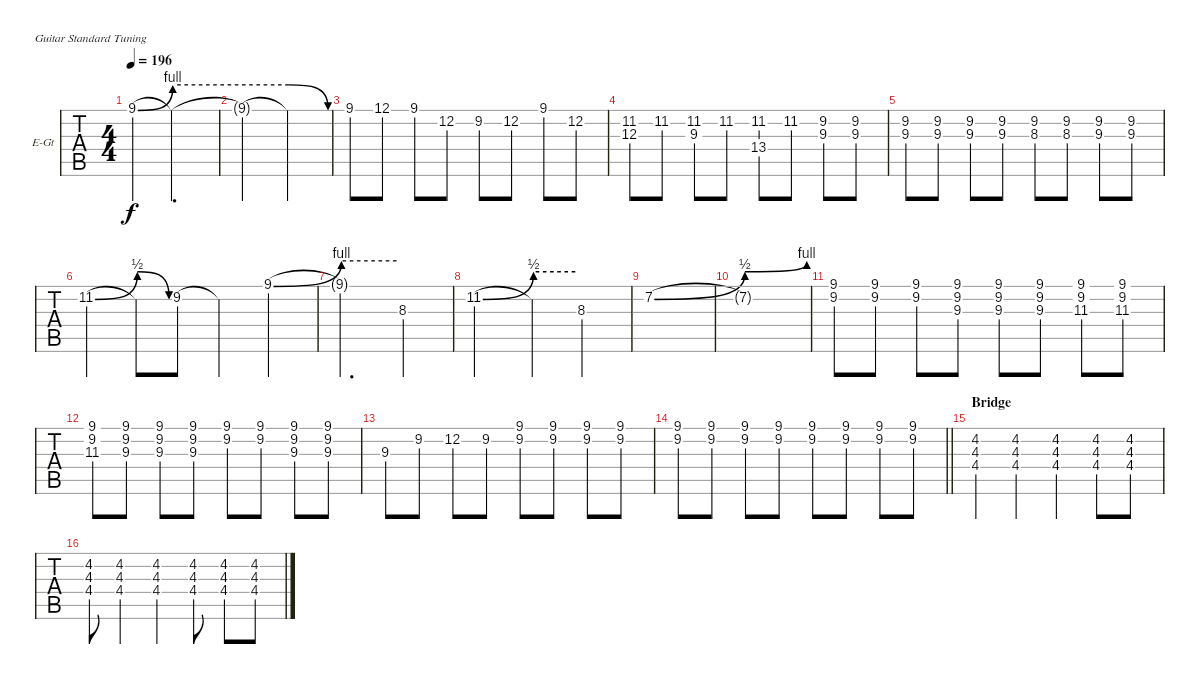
\bracketExtendMode groupsimilarinstruments
\firstSystemTrackNameOrientation horizontal
\otherSystemsTrackNameOrientation horizontal
\track ("Nick" "E-Gt") {instrument distortionguitar}
\staff {tabs}
\tuning (E4 B3 G3 D3 A2 E2)
\ts (4 4)
\tempo 196
\clef g2
\ks c
9.1{be (bend 0 0 60 4) hac}.4{dy f} 9.1{be (hold 0 4 60 4) t}.2{d} |
9.1{t}.2 9.1{be (prebendrelease 0 4 60 0) t}.2 |
9.1.8 12.1.8 9.1.8 12.2.8 9.2.8 12.2.8 9.1.8 12.2.8 |
(11.2 12.3).8 11.2.8 (11.2 9.3).8 11.2.8 (11.2 13.4).8 11.2.8 (9.2 9.3).8 (9.2 9.3).8 |
(9.2 9.3).8 (9.2 9.3).8 (9.2 9.3).8 (9.2 9.3).8 (9.2 8.3).8 (9.2 8.3).8 (9.2 9.3).8 (9.2 9.3).8 |
11.2{be (bend 0 0 60 2)}.4 11.2{be (release 0 2 60 0) t}.8 9.2.8 9.2{t}.4 9.1{be (bend 0 0 60 4)}.4 |
9.1{be (hold 0 4 60 4) t}.2{d} 8.3.4 |
11.2{be (bend 0 0 60 2)}.2 11.2{be (hold 0 2 60 2) t}.4 8.3.4 |
7.2{be (bend 0 0 60 2) hac}.1 |
7.2{be (bend 0 2 60 4) t}.1 |
(9.1 9.2).8 (9.1 9.2).8 (9.1 9.2).8 (9.1 9.2 9.3).8 (9.1 9.2 9.3).8 (9.1 9.2 9.3).8 (9.1 9.2 11.3).8 (9.1 9.2 11.3).8 |
(9.1 9.2 11.3).8 (9.1 9.2 9.3).8 (9.1 9.2 9.3).8 (9.1 9.2 9.3).8 (9.1 9.2).8 (9.1 9.2).8 (9.1 9.2 9.3).8 (9.1 9.2 9.3).8 |
9.3.8 9.2.8 12.2.8 9.2.8 (9.1 9.2).8 (9.1 9.2).8 (9.1 9.2).8 (9.1 9.2).8 |
\barLineRight lightlight
(9.1 9.2).8 (9.1 9.2).8 (9.1 9.2).8 (9.1 9.2).8 (9.1 9.2).8 (9.1 9.2).8 (9.1 9.2).8 (9.1 9.2).8 |
\section ("" "Bridge")
(4.2 4.3 4.4).4 (4.2 4.3 4.4).4 (4.2 4.3 4.4).4 (4.2 4.3 4.4).8 (4.2 4.3 4.4).8 |
(4.2 4.3 4.4).8 (4.2 4.3 4.4).4 (4.2 4.3 4.4).4 (4.2 4.3 4.4).8 (4.2 4.3 4.4).8 (4.2 4.3 4.4).8
